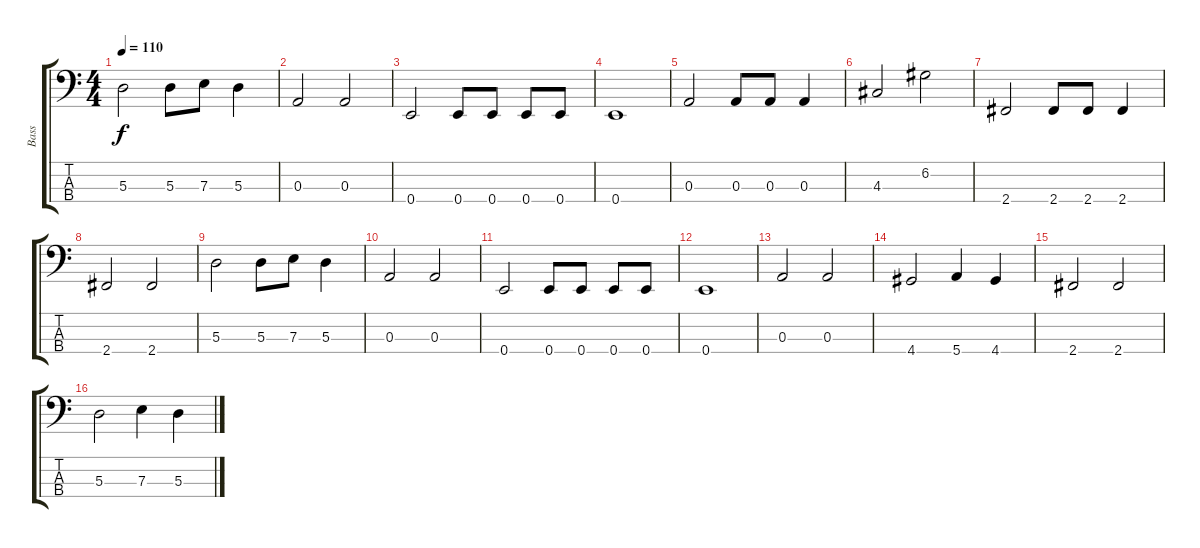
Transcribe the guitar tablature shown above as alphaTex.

\track ("Bass" "Bass") {mute instrument electricbassfinger}
\staff {score tabs}
\tuning (G2 D2 A1 E1) {hide}
\ts (4 4)
\tempo 110
\clef f4
\ks c
5.3.2{dy f} 5.3.8 7.3.8 5.3.4 |
0.3.2 0.3.2 |
0.4.2 0.4.8 0.4.8 0.4.8 0.4.8 |
0.4.1 |
0.3.2 0.3.8 0.3.8 0.3.4 |
4.3.2 6.2.2 |
2.4.2 2.4.8 2.4.8 2.4.4 |
2.4.2 2.4.2 |
5.3.2 5.3.8 7.3.8 5.3.4 |
0.3.2 0.3.2 |
0.4.2 0.4.8 0.4.8 0.4.8 0.4.8 |
0.4.1 |
0.3.2 0.3.2 |
4.4.2 5.4.4 4.4.4 |
2.4.2 2.4.2 |
5.3.2 7.3.4 5.3.4
